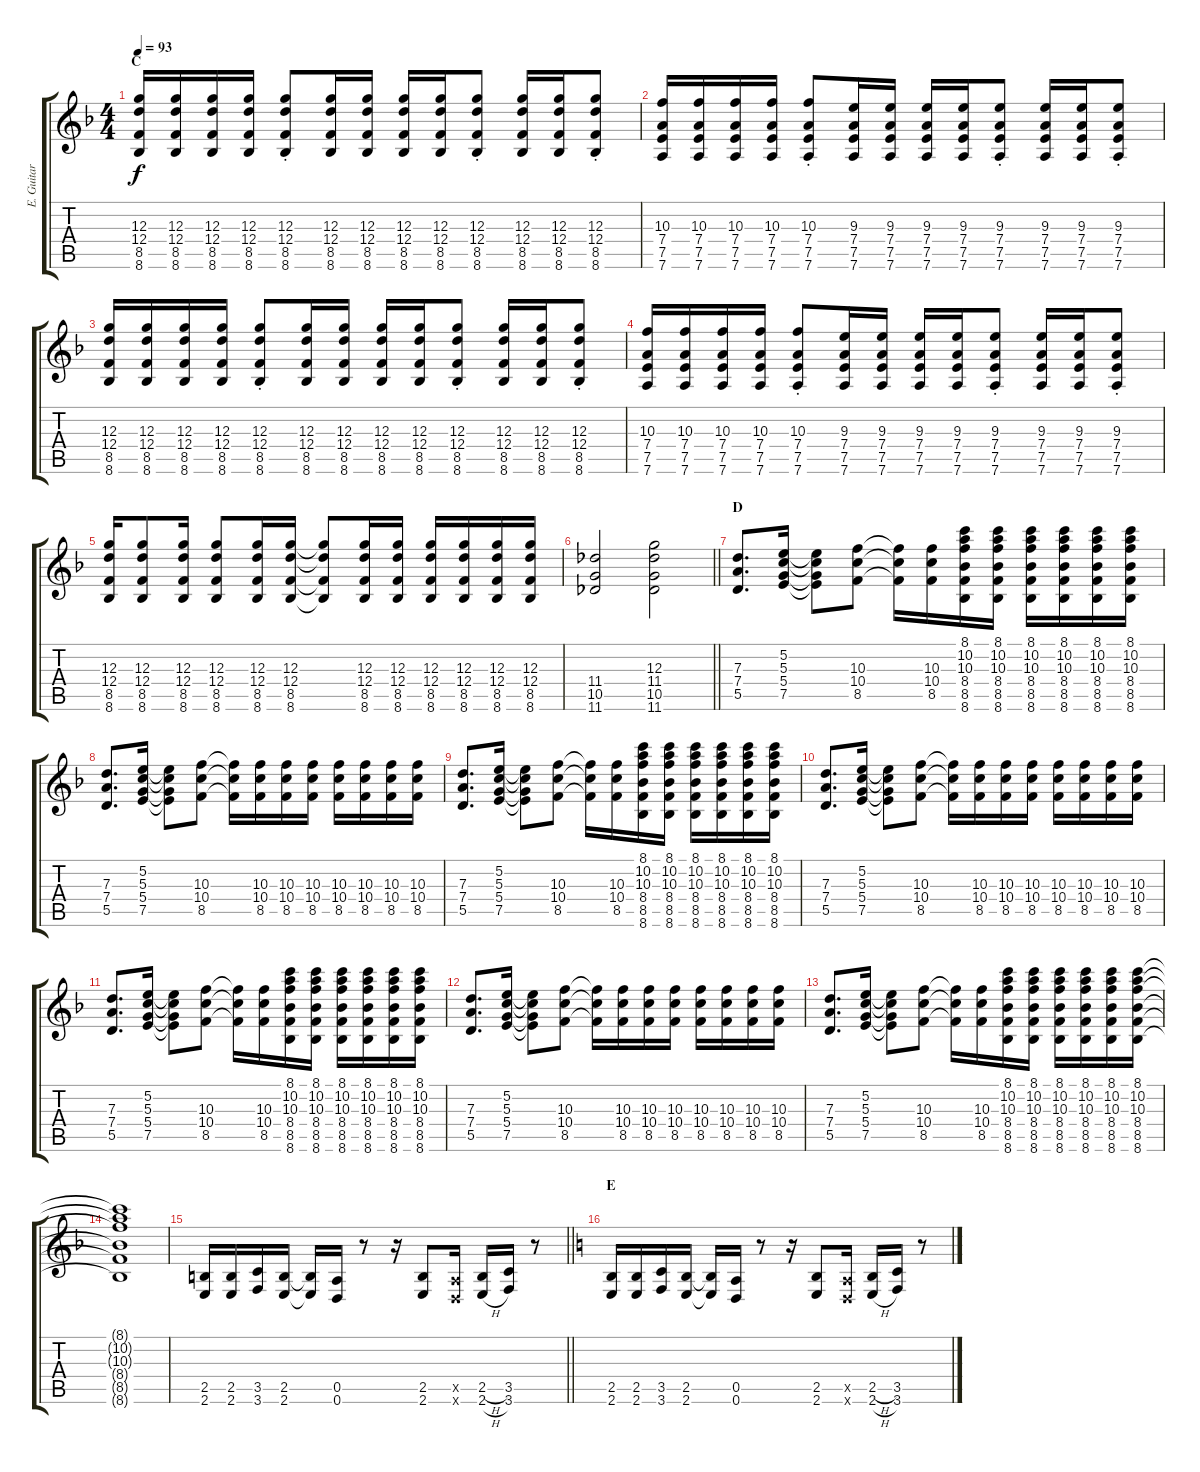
\track ("E. Guitar I" "E. Guitar ") {instrument overdrivenguitar}
\staff {score tabs}
\tuning (E4 B3 G3 D3 A2 D2) {hide}
\ts (4 4)
\section ("" "C")
\tempo 93
\clef g2
\ks f
(12.3 12.4 8.5 8.6).16{dy f} (12.3 12.4 8.5 8.6).16 (12.3 12.4 8.5 8.6).16 (12.3 12.4 8.5 8.6).16 (12.3{st} 12.4{st} 8.5{st} 8.6{st}).8 (12.3 12.4 8.5 8.6).16 (12.3 12.4 8.5 8.6).16 (12.3 12.4 8.5 8.6).16 (12.3 12.4 8.5 8.6).16 (12.3{st} 12.4{st} 8.5{st} 8.6{st}).8 (12.3 12.4 8.5 8.6).16 (12.3 12.4 8.5 8.6).16 (12.3{st} 12.4{st} 8.5{st} 8.6{st}).8 |
(10.3 7.4 7.5 7.6).16 (10.3 7.4 7.5 7.6).16 (10.3 7.4 7.5 7.6).16 (10.3 7.4 7.5 7.6).16 (10.3{st} 7.4{st} 7.5{st} 7.6{st}).8 (9.3 7.4 7.5 7.6).16 (9.3 7.4 7.5 7.6).16 (9.3 7.4 7.5 7.6).16 (9.3 7.4 7.5 7.6).16 (9.3{st} 7.4{st} 7.5{st} 7.6{st}).8 (9.3 7.4 7.5 7.6).16 (9.3 7.4 7.5 7.6).16 (9.3{st} 7.4{st} 7.5{st} 7.6{st}).8 |
(12.3 12.4 8.5 8.6).16 (12.3 12.4 8.5 8.6).16 (12.3 12.4 8.5 8.6).16 (12.3 12.4 8.5 8.6).16 (12.3{st} 12.4{st} 8.5{st} 8.6{st}).8 (12.3 12.4 8.5 8.6).16 (12.3 12.4 8.5 8.6).16 (12.3 12.4 8.5 8.6).16 (12.3 12.4 8.5 8.6).16 (12.3{st} 12.4{st} 8.5{st} 8.6{st}).8 (12.3 12.4 8.5 8.6).16 (12.3 12.4 8.5 8.6).16 (12.3{st} 12.4{st} 8.5{st} 8.6{st}).8 |
(10.3 7.4 7.5 7.6).16 (10.3 7.4 7.5 7.6).16 (10.3 7.4 7.5 7.6).16 (10.3 7.4 7.5 7.6).16 (10.3{st} 7.4{st} 7.5{st} 7.6{st}).8 (9.3 7.4 7.5 7.6).16 (9.3 7.4 7.5 7.6).16 (9.3 7.4 7.5 7.6).16 (9.3 7.4 7.5 7.6).16 (9.3{st} 7.4{st} 7.5{st} 7.6{st}).8 (9.3 7.4 7.5 7.6).16 (9.3 7.4 7.5 7.6).16 (9.3{st} 7.4{st} 7.5{st} 7.6{st}).8 |
(12.3 12.4 8.5 8.6).16 (12.3 12.4 8.5 8.6).8 (12.3 12.4 8.5 8.6).16 (12.3 12.4 8.5 8.6).8 (12.3 12.4 8.5 8.6).16 (12.3 12.4 8.5 8.6).16 (12.3{t} 12.4{t} 8.5{t} 8.6{t}).8 (12.3 12.4 8.5 8.6).16 (12.3 12.4 8.5 8.6).16 (12.3 12.4 8.5 8.6).16 (12.3 12.4 8.5 8.6).16 (12.3 12.4 8.5 8.6).16 (12.3 12.4 8.5 8.6).16 |
\barLineRight lightlight
(11.4 10.5 11.6).2 (12.3 11.4 10.5 11.6).2 |
\section ("" "D")
(7.3 7.4 5.5).8{d} (5.2 5.3 5.4 7.5).16 (5.2{t} 5.3{t} 5.4{t} 7.5{t}).8 (10.3 10.4 8.5).8 (10.3{t} 10.4{t} 8.5{t}).16 (10.3 10.4 8.5).16 (8.1 10.2 10.3 8.4 8.5 8.6).16 (8.1 10.2 10.3 8.4 8.5 8.6).16 (8.1 10.2 10.3 8.4 8.5 8.6).16 (8.1 10.2 10.3 8.4 8.5 8.6).16 (8.1 10.2 10.3 8.4 8.5 8.6).16 (8.1 10.2 10.3 8.4 8.5 8.6).16 |
(7.3 7.4 5.5).8{d} (5.2 5.3 5.4 7.5).16 (5.2{t} 5.3{t} 5.4{t} 7.5{t}).8 (10.3 10.4 8.5).8 (10.3{t} 10.4{t} 8.5{t}).16 (10.3 10.4 8.5).16 (10.3 10.4 8.5).16 (10.3 10.4 8.5).16 (10.3 10.4 8.5).16 (10.3 10.4 8.5).16 (10.3 10.4 8.5).16 (10.3 10.4 8.5).16 |
(7.3 7.4 5.5).8{d} (5.2 5.3 5.4 7.5).16 (5.2{t} 5.3{t} 5.4{t} 7.5{t}).8 (10.3 10.4 8.5).8 (10.3{t} 10.4{t} 8.5{t}).16 (10.3 10.4 8.5).16 (8.1 10.2 10.3 8.4 8.5 8.6).16 (8.1 10.2 10.3 8.4 8.5 8.6).16 (8.1 10.2 10.3 8.4 8.5 8.6).16 (8.1 10.2 10.3 8.4 8.5 8.6).16 (8.1 10.2 10.3 8.4 8.5 8.6).16 (8.1 10.2 10.3 8.4 8.5 8.6).16 |
(7.3 7.4 5.5).8{d} (5.2 5.3 5.4 7.5).16 (5.2{t} 5.3{t} 5.4{t} 7.5{t}).8 (10.3 10.4 8.5).8 (10.3{t} 10.4{t} 8.5{t}).16 (10.3 10.4 8.5).16 (10.3 10.4 8.5).16 (10.3 10.4 8.5).16 (10.3 10.4 8.5).16 (10.3 10.4 8.5).16 (10.3 10.4 8.5).16 (10.3 10.4 8.5).16 |
(7.3 7.4 5.5).8{d} (5.2 5.3 5.4 7.5).16 (5.2{t} 5.3{t} 5.4{t} 7.5{t}).8 (10.3 10.4 8.5).8 (10.3{t} 10.4{t} 8.5{t}).16 (10.3 10.4 8.5).16 (8.1 10.2 10.3 8.4 8.5 8.6).16 (8.1 10.2 10.3 8.4 8.5 8.6).16 (8.1 10.2 10.3 8.4 8.5 8.6).16 (8.1 10.2 10.3 8.4 8.5 8.6).16 (8.1 10.2 10.3 8.4 8.5 8.6).16 (8.1 10.2 10.3 8.4 8.5 8.6).16 |
(7.3 7.4 5.5).8{d} (5.2 5.3 5.4 7.5).16 (5.2{t} 5.3{t} 5.4{t} 7.5{t}).8 (10.3 10.4 8.5).8 (10.3{t} 10.4{t} 8.5{t}).16 (10.3 10.4 8.5).16 (10.3 10.4 8.5).16 (10.3 10.4 8.5).16 (10.3 10.4 8.5).16 (10.3 10.4 8.5).16 (10.3 10.4 8.5).16 (10.3 10.4 8.5).16 |
(7.3 7.4 5.5).8{d} (5.2 5.3 5.4 7.5).16 (5.2{t} 5.3{t} 5.4{t} 7.5{t}).8 (10.3 10.4 8.5).8 (10.3{t} 10.4{t} 8.5{t}).16 (10.3 10.4 8.5).16 (8.1 10.2 10.3 8.4 8.5 8.6).16 (8.1 10.2 10.3 8.4 8.5 8.6).16 (8.1 10.2 10.3 8.4 8.5 8.6).16 (8.1 10.2 10.3 8.4 8.5 8.6).16 (8.1 10.2 10.3 8.4 8.5 8.6).16 (8.1 10.2 10.3 8.4 8.5 8.6).16 |
(8.1{t} 10.2{t} 10.3{t} 8.4{t} 8.5{t} 8.6{t}).1 |
\barLineRight lightlight
(2.5 2.6).16 (2.5 2.6).16 (3.5 3.6).16 (2.5 2.6).16 (2.5{t} 2.6{t}).16 (0.5 0.6).16 r.8 r.16 (2.5 2.6).8 (0.5{x} 0.6{x}).16 (2.5{h} 2.6{h}).16 (3.5 3.6).16 r.8 |
\section ("" "E")
\ks c
(2.5 2.6).16 (2.5 2.6).16 (3.5 3.6).16 (2.5 2.6).16 (2.5{t} 2.6{t}).16 (0.5 0.6).16 r.8 r.16 (2.5 2.6).8 (0.5{x} 0.6{x}).16 (2.5{h} 2.6{h}).16 (3.5 3.6).16 r.8
